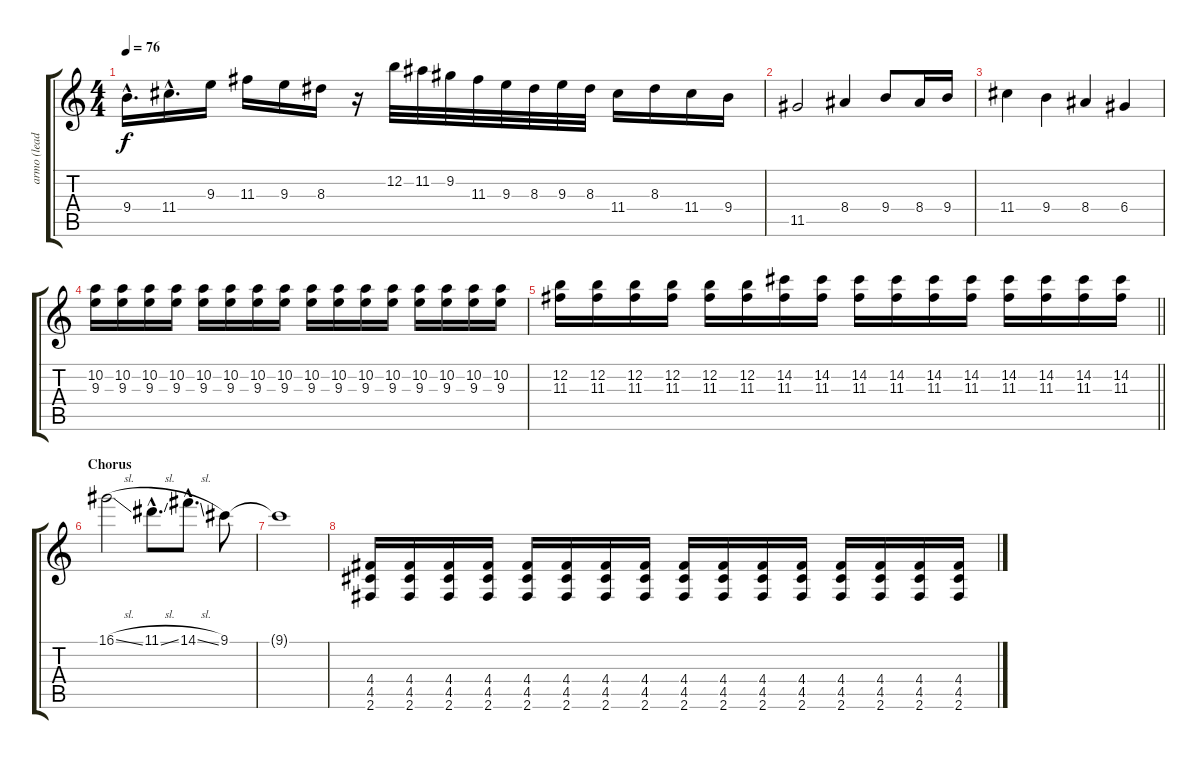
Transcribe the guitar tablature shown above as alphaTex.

\track ("armo (lead)" "armo (lead") {instrument distortionguitar}
\staff {score tabs}
\tuning (E4 B3 G3 D3 A2 E2) {hide}
\ts (4 4)
\tempo 76
\clef g2
\ks c
9.4{hac}.16{d dy f} 11.4{hac}.16{d} 9.3.16 11.3.16 9.3.16 8.3.16 r.16 12.2.32 11.2.32 9.2.32 11.3.32 9.3.32 8.3.32 9.3.32 8.3.32 11.4.16 8.3.16 11.4.16 9.4.16 |
11.5.2 8.4.4 9.4.8 8.4.16 9.4.16 |
11.4.4 9.4.4 8.4.4 6.4.4 |
(10.2 9.3).16{volume 10} (10.2 9.3).16 (10.2 9.3).16 (10.2 9.3).16 (10.2 9.3).16 (10.2 9.3).16 (10.2 9.3).16 (10.2 9.3).16 (10.2 9.3).16 (10.2 9.3).16 (10.2 9.3).16 (10.2 9.3).16 (10.2 9.3).16 (10.2 9.3).16 (10.2 9.3).16 (10.2 9.3).16 |
\barLineRight lightlight
(12.2 11.3).16 (12.2 11.3).16 (12.2 11.3).16 (12.2 11.3).16 (12.2 11.3).16 (12.2 11.3).16 (14.2 11.3).16 (14.2 11.3).16 (14.2 11.3).16 (14.2 11.3).16 (14.2 11.3).16 (14.2 11.3).16 (14.2 11.3).16 (14.2 11.3).16 (14.2 11.3).16 (14.2 11.3).16 |
\section ("" "Chorus")
16.1{sl}.2 11.1{sl hac}.8{d} 14.1{sl hac}.8{d} 9.1.8{volume 8} |
9.1{t}.1 |
(4.4 4.5 2.6).16{volume 9} (4.4 4.5 2.6).16 (4.4 4.5 2.6).16 (4.4 4.5 2.6).16 (4.4 4.5 2.6).16 (4.4 4.5 2.6).16 (4.4 4.5 2.6).16 (4.4 4.5 2.6).16 (4.4 4.5 2.6).16 (4.4 4.5 2.6).16 (4.4 4.5 2.6).16 (4.4 4.5 2.6).16 (4.4 4.5 2.6).16 (4.4 4.5 2.6).16 (4.4 4.5 2.6).16 (4.4 4.5 2.6).16
